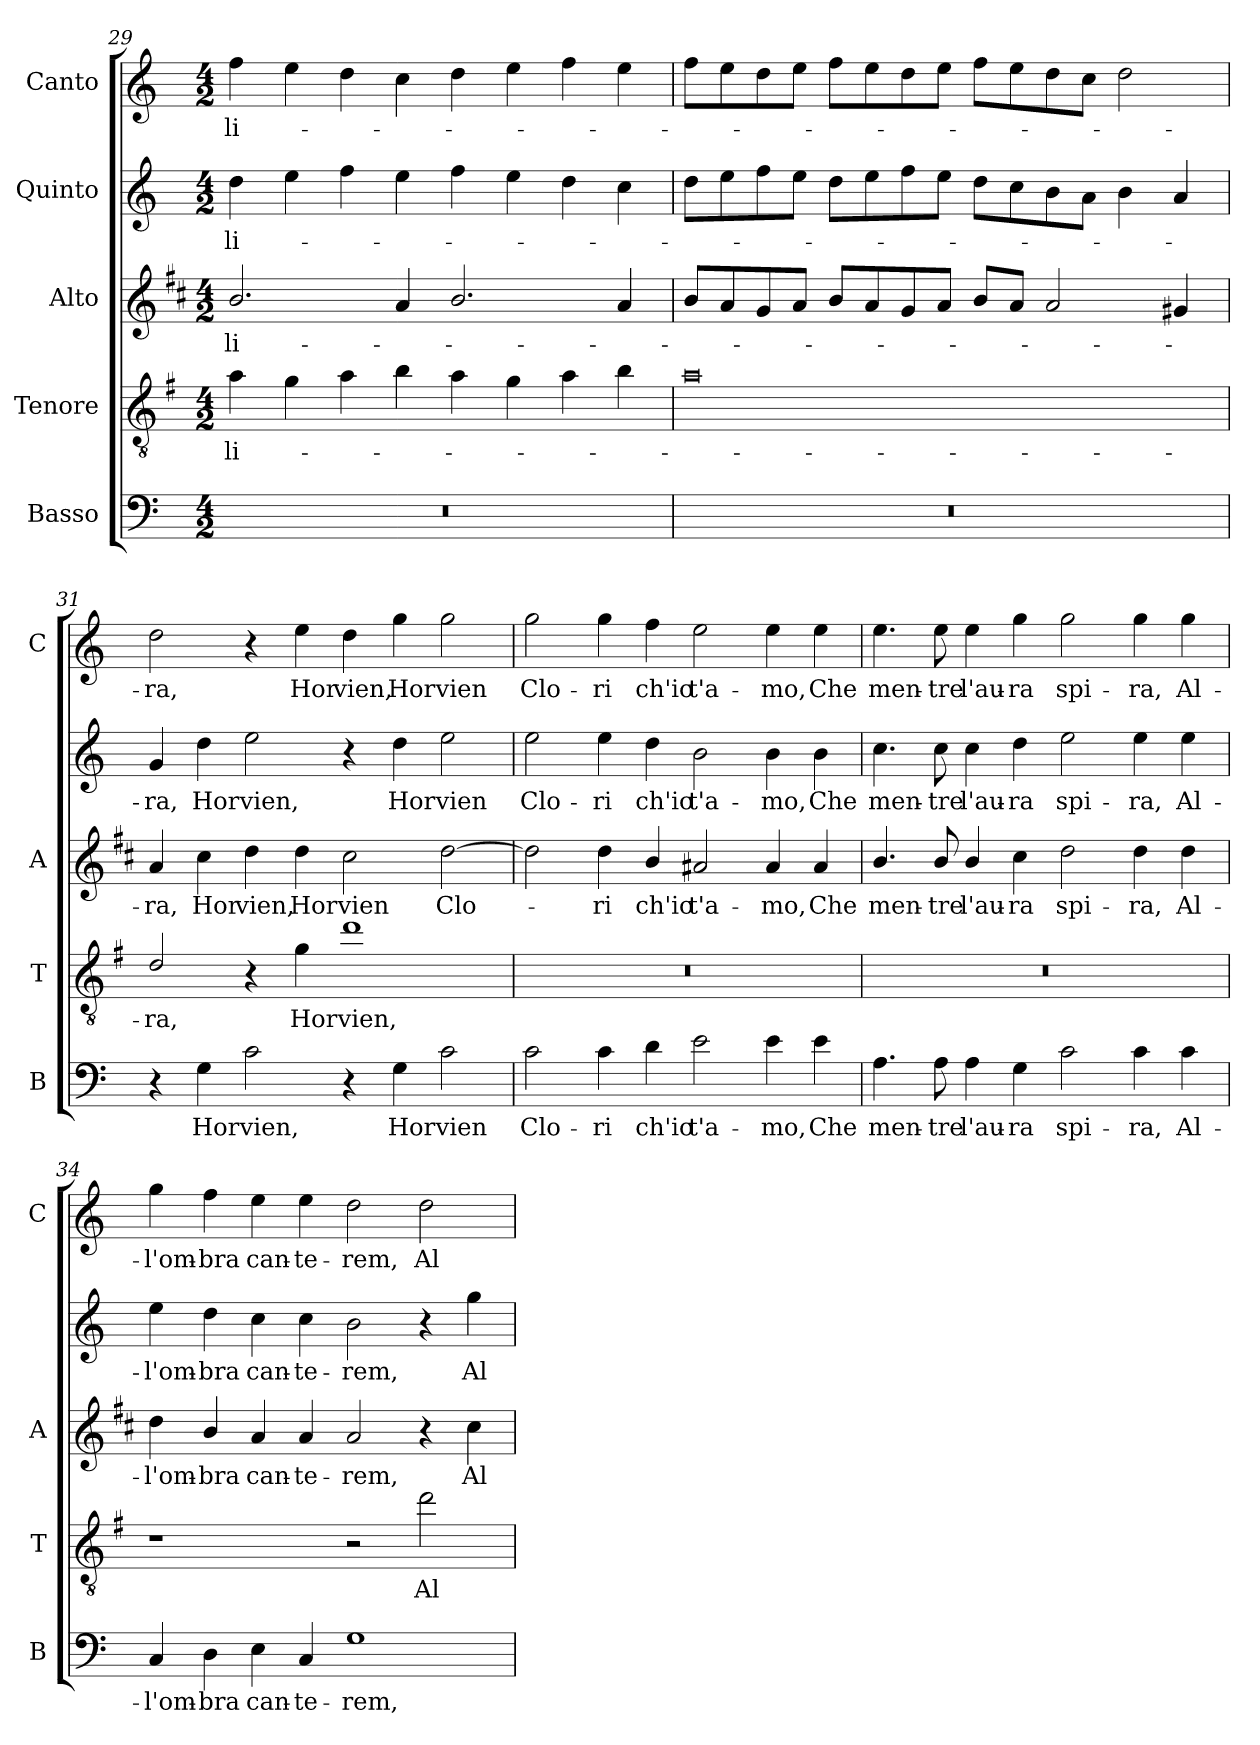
**kern	**text	**kern	**text	**kern	**text	**kern	**text	**kern	**text
*part5	*part5	*part4	*part4	*part3	*part3	*part2	*part2	*part1	*part1
*staff5	*staff5	*staff4	*staff4	*staff3	*staff3	*staff2	*staff2	*staff1	*staff1
*I"Basso	*	*I"Tenore	*	*I"Alto	*	*I"Quinto	*	*I"Canto	*
*I'B	*	*I'T	*	*I'A	*	*	*	*I'C	*
!!LO:LB:g=z
*clefF4	*	*clefGv2	*	*clefG2	*	*clefG2	*	*clefG2	*
*	*	*ITrd4c7	*	*ITrd1c2	*	*	*	*	*
*k[]	*	*k[]	*	*k[]	*	*k[]	*	*k[]	*
*C:	*	*C:	*	*C:	*	*C:	*	*C:	*
*M4/2	*	*M4/2	*	*M4/2	*	*M4/2	*	*M4/2	*
=29	=29	=29	=29	=29	=29	=29	=29	=29	=29
!	!	!	!LO:LY:b	!	!LO:LY:b	!	!LO:LY:b	!	!LO:LY:b
0r	.	4d\	li-	2.a/	li-	4dd\	li-	4ff\	li-
.	.	4c\	.	.	.	4ee\	.	4ee\	.
.	.	4d\	.	.	.	4ff\	.	4dd\	.
.	.	4e\	.	4g/	.	4ee\	.	4cc\	.
.	.	4d\	.	2.a/	.	4ff\	.	4dd\	.
.	.	4c\	.	.	.	4ee\	.	4ee\	.
.	.	4d\	.	.	.	4dd\	.	4ff\	.
.	.	4e\	.	4g/	.	4cc\	.	4ee\	.
=30	=30	=30	=30	=30	=30	=30	=30	=30	=30
0r	.	0d	.	8a/L	.	8dd\L	.	8ff\L	.
.	.	.	.	8g/	.	8ee\	.	8ee\	.
.	.	.	.	8f/	.	8ff\	.	8dd\	.
.	.	.	.	8g/J	.	8ee\J	.	8ee\J	.
.	.	.	.	8a/L	.	8dd\L	.	8ff\L	.
.	.	.	.	8g/	.	8ee\	.	8ee\	.
.	.	.	.	8f/	.	8ff\	.	8dd\	.
.	.	.	.	8g/J	.	8ee\J	.	8ee\J	.
.	.	.	.	8a/L	.	8dd\L	.	8ff\L	.
.	.	.	.	8g/J	.	8cc\	.	8ee\	.
.	.	.	.	2g/	.	8b\	.	8dd\	.
.	.	.	.	.	.	8a\J	.	8cc\J	.
.	.	.	.	.	.	4b\	.	2dd\	.
.	.	.	.	4f#X/	.	4a/	.	.	.
=31	=31	=31	=31	=31	=31	=31	=31	=31	=31
!	!	!	!LO:LY:b	!	!LO:LY:b	!	!LO:LY:b	!	!LO:LY:b
4r	.	2G/	-ra,	4g/	-ra,	4g/	-ra,	2dd\	-ra,
!	!LO:LY:b	!	!	!	!LO:LY:b	!	!LO:LY:b	!	!
4G\	Hor	.	.	4b\	Hor	4dd\	Hor	.	.
!	!LO:LY:b	!	!	!	!LO:LY:b	!	!LO:LY:b	!	!
2c\	vien,	4r	.	4cc\	vien,	2ee\	vien,	4r	.
!	!	!	!LO:LY:b	!	!LO:LY:b	!	!	!	!LO:LY:b
.	.	4c\	Hor	4cc\	Hor	.	.	4ee\	Hor
!	!	!	!LO:LY:b	!	!LO:LY:b	!	!	!	!LO:LY:b
4r	.	1g	vien,	2b\	vien	4r	.	4dd\	vien,
!	!LO:LY:b	!	!	!	!	!	!LO:LY:b	!	!LO:LY:b
4G\	Hor	.	.	.	.	4dd\	Hor	4gg\	Hor
!	!LO:LY:b	!	!	!	!LO:LY:b	!	!LO:LY:b	!	!LO:LY:b
2c\	vien	.	.	[2cc\	Clo-	2ee\	vien	2gg\	vien
!!LO:LB:g=z
=32	=32	=32	=32	=32	=32	=32	=32	=32	=32
!	!LO:LY:b	!	!	!	!	!	!LO:LY:b	!	!LO:LY:b
2c\	Clo-	0r	.	2cc\]	.	2ee\	Clo-	2gg\	Clo-
!	!LO:LY:b	!	!	!	!LO:LY:b	!	!LO:LY:b	!	!LO:LY:b
4c\	-ri	.	.	4cc\	-ri	4ee\	-ri	4gg\	-ri
!	!LO:LY:b	!	!	!	!LO:LY:b	!	!LO:LY:b	!	!LO:LY:b
4d\	ch'io	.	.	4a/	ch'io	4dd\	ch'io	4ff\	ch'io
!	!LO:LY:b	!	!	!	!LO:LY:b	!	!LO:LY:b	!	!LO:LY:b
2e\	t'a-	.	.	2g#X/	t'a-	2b\	t'a-	2ee\	t'a-
!	!LO:LY:b	!	!	!	!LO:LY:b	!	!LO:LY:b	!	!LO:LY:b
4e\	-mo,	.	.	4g#/	-mo,	4b\	-mo,	4ee\	-mo,
!	!LO:LY:b	!	!	!	!LO:LY:b	!	!LO:LY:b	!	!LO:LY:b
4e\	Che	.	.	4g#/	Che	4b\	Che	4ee\	Che
=33	=33	=33	=33	=33	=33	=33	=33	=33	=33
!	!LO:LY:b	!	!	!	!LO:LY:b	!	!LO:LY:b	!	!LO:LY:b
4.A\	men-	0r	.	4.a/	men-	4.cc\	men-	4.ee\	men-
!	!LO:LY:b	!	!	!	!LO:LY:b	!	!LO:LY:b	!	!LO:LY:b
8A\	-tre	.	.	8a/	-tre	8cc\	-tre	8ee\	-tre
!	!LO:LY:b	!	!	!	!LO:LY:b	!	!LO:LY:b	!	!LO:LY:b
4A\	l'au-	.	.	4a/	l'au-	4cc\	l'au-	4ee\	l'au-
!	!LO:LY:b	!	!	!	!LO:LY:b	!	!LO:LY:b	!	!LO:LY:b
4G\	-ra	.	.	4b\	-ra	4dd\	-ra	4gg\	-ra
!	!LO:LY:b	!	!	!	!LO:LY:b	!	!LO:LY:b	!	!LO:LY:b
2c\	spi-	.	.	2cc\	spi-	2ee\	spi-	2gg\	spi-
!	!LO:LY:b	!	!	!	!LO:LY:b	!	!LO:LY:b	!	!LO:LY:b
4c\	-ra,	.	.	4cc\	-ra,	4ee\	-ra,	4gg\	-ra,
!	!LO:LY:b	!	!	!	!LO:LY:b	!	!LO:LY:b	!	!LO:LY:b
4c\	Al-	.	.	4cc\	Al-	4ee\	Al-	4gg\	Al-
=34	=34	=34	=34	=34	=34	=34	=34	=34	=34
!	!LO:LY:b	!	!	!	!LO:LY:b	!	!LO:LY:b	!	!LO:LY:b
4C/	-l'om-	1r	.	4cc\	-l'om-	4ee\	-l'om-	4gg\	-l'om-
!	!LO:LY:b	!	!	!	!LO:LY:b	!	!LO:LY:b	!	!LO:LY:b
4D\	-bra	.	.	4a/	-bra	4dd\	-bra	4ff\	-bra
!	!LO:LY:b	!	!	!	!LO:LY:b	!	!LO:LY:b	!	!LO:LY:b
4E\	can-	.	.	4g/	can-	4cc\	can-	4ee\	can-
!	!LO:LY:b	!	!	!	!LO:LY:b	!	!LO:LY:b	!	!LO:LY:b
4C/	-te-	.	.	4g/	-te-	4cc\	-te-	4ee\	-te-
!	!LO:LY:b	!	!	!	!LO:LY:b	!	!LO:LY:b	!	!LO:LY:b
1G	-rem,	2r	.	2g/	-rem,	2b\	-rem,	2dd\	-rem,
!	!	!	!LO:LY:b	!	!	!	!	!	!LO:LY:b
.	.	2g\	Al-	4r	.	4r	.	2dd\	Al-
!	!	!	!	!	!LO:LY:b	!	!LO:LY:b	!	!
.	.	.	.	4b\	Al-	4gg\	Al-	.	.
=	=	=	=	=	=	=	=	=	=
*-	*-	*-	*-	*-	*-	*-	*-	*-	*-
